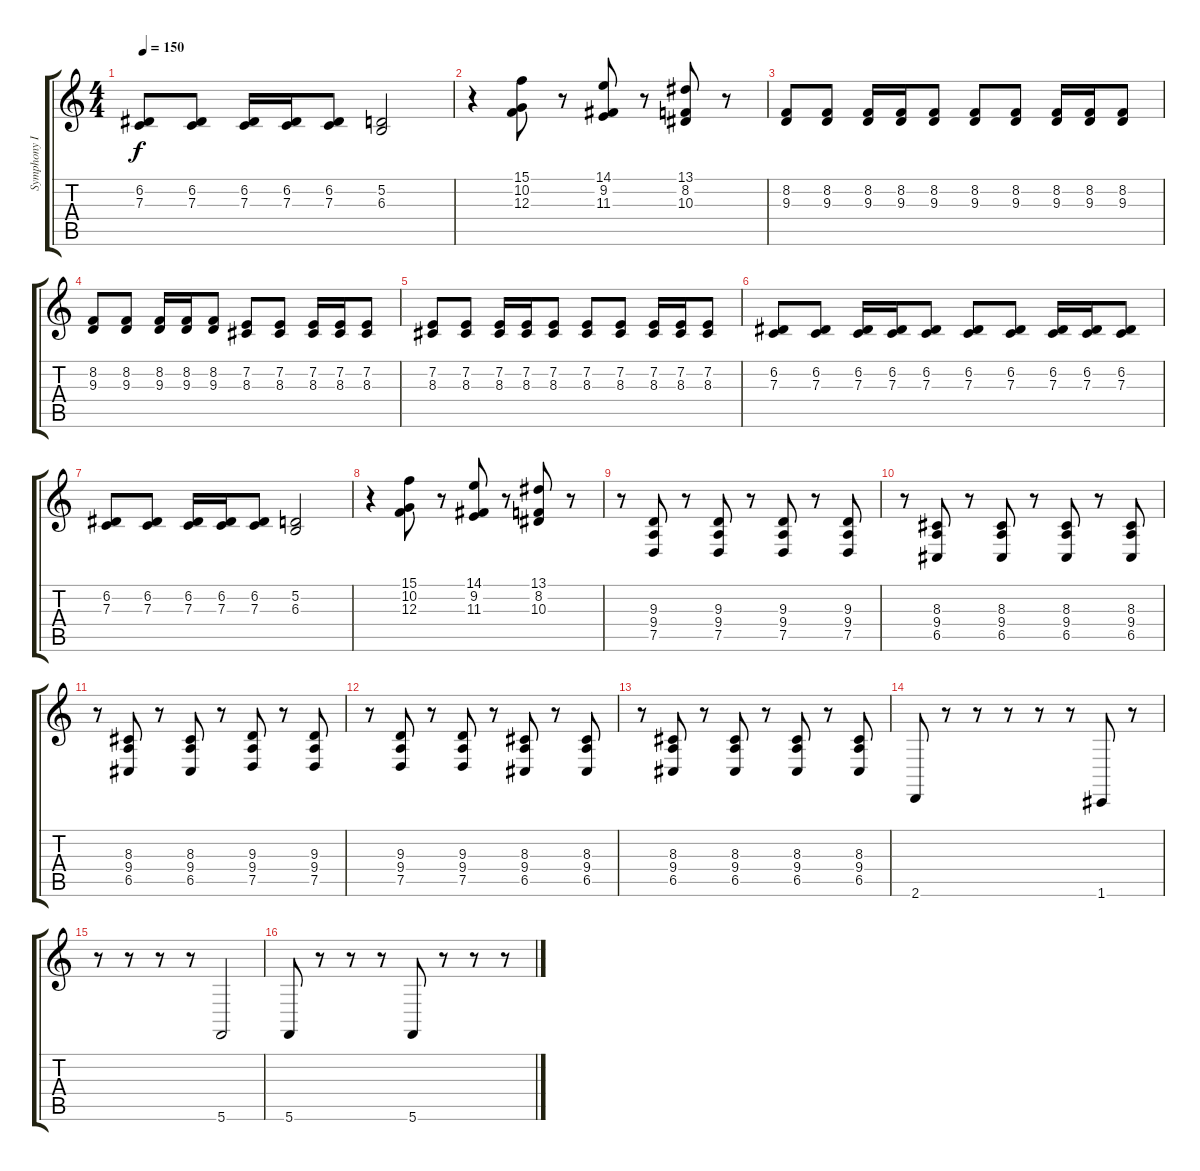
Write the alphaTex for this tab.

\track ("Symphony II" "Symphony I") {instrument tuba}
\staff {score tabs}
\tuning (D4 A3 F3 C3 G2 C2) {hide}
\ts (4 4)
\tempo 150
\clef g2
\ks c
(6.2 7.3).8{dy f} (6.2 7.3).8 (6.2 7.3).16 (6.2 7.3).16 (6.2 7.3).8 (5.2 6.3).2 |
r.4 (15.1 10.2 12.3).8 r.8 (14.1 9.2 11.3).8 r.8 (13.1 8.2 10.3).8 r.8 |
(8.2 9.3).8 (8.2 9.3).8 (8.2 9.3).16 (8.2 9.3).16 (8.2 9.3).8 (8.2 9.3).8 (8.2 9.3).8 (8.2 9.3).16 (8.2 9.3).16 (8.2 9.3).8 |
(8.2 9.3).8 (8.2 9.3).8 (8.2 9.3).16 (8.2 9.3).16 (8.2 9.3).8 (7.2 8.3).8 (7.2 8.3).8 (7.2 8.3).16 (7.2 8.3).16 (7.2 8.3).8 |
(7.2 8.3).8 (7.2 8.3).8 (7.2 8.3).16 (7.2 8.3).16 (7.2 8.3).8 (7.2 8.3).8 (7.2 8.3).8 (7.2 8.3).16 (7.2 8.3).16 (7.2 8.3).8 |
(6.2 7.3).8 (6.2 7.3).8 (6.2 7.3).16 (6.2 7.3).16 (6.2 7.3).8 (6.2 7.3).8 (6.2 7.3).8 (6.2 7.3).16 (6.2 7.3).16 (6.2 7.3).8 |
(6.2 7.3).8 (6.2 7.3).8 (6.2 7.3).16 (6.2 7.3).16 (6.2 7.3).8 (5.2 6.3).2 |
r.4 (15.1 10.2 12.3).8 r.8 (14.1 9.2 11.3).8 r.8 (13.1 8.2 10.3).8 r.8 |
r.8{volume 13} (9.3 9.4 7.5).8 r.8 (9.3 9.4 7.5).8 r.8 (9.3 9.4 7.5).8 r.8 (9.3 9.4 7.5).8 |
r.8 (8.3 9.4 6.5).8{volume 0} r.8 (8.3 9.4 6.5).8 r.8 (8.3 9.4 6.5).8 r.8 (8.3 9.4 6.5).8 |
r.8 (8.3 9.4 6.5).8 r.8 (8.3 9.4 6.5).8 r.8 (9.3 9.4 7.5).8{volume 13} r.8 (9.3 9.4 7.5).8 |
r.8 (9.3 9.4 7.5).8 r.8 (9.3 9.4 7.5).8 r.8 (8.3 9.4 6.5).8{volume 0} r.8 (8.3 9.4 6.5).8 |
r.8 (8.3 9.4 6.5).8 r.8 (8.3 9.4 6.5).8 r.8 (8.3 9.4 6.5).8 r.8 (8.3 9.4 6.5).8 |
2.6.8 r.8 r.8 r.8 r.8 r.8 1.6.8 r.8 |
r.8 r.8 r.8 r.8 5.6.2 |
5.6.8 r.8 r.8 r.8 5.6.8 r.8 r.8 r.8
